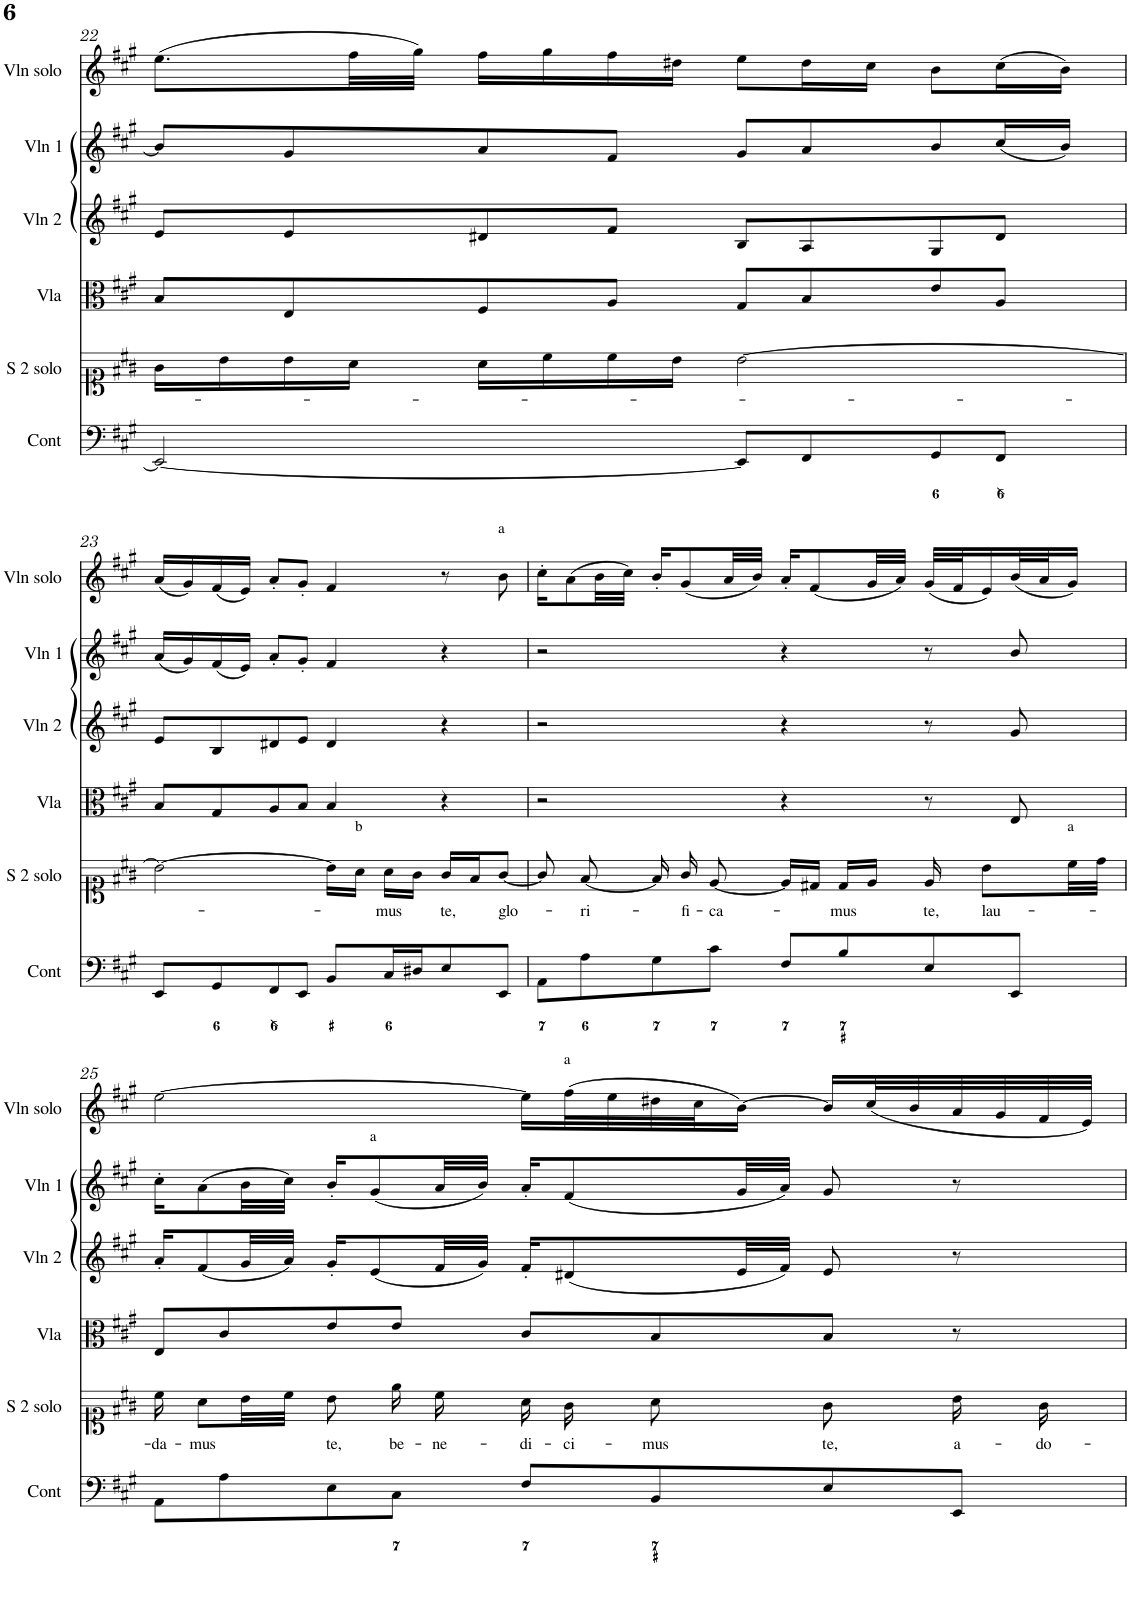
**kern	**kern	**text	**kern	**kern	**kern	**kern
*part6	*part5	*part5	*part4	*part3	*part2	*part1
*staff6	*staff5	*staff5	*staff4	*staff3	*staff2	*staff1
*I"Continuo	*I"Soprano 2 solo (sic)	*	*I"Viola	*I"Violin 2	*I"Violin 1	*I"Violin solo
*I'Cont	*I'S 2 solo	*	*I'Vla	*I'Vln 2	*I'Vln 1	*I'Vln solo
!!LO:PB:g=z
*clefF4	*clefC1	*	*clefC3	*clefG2	*clefG2	*clefG2
*k[f#c#g#]	*k[f#c#g#]	*	*k[f#c#g#]	*k[f#c#g#]	*k[f#c#g#]	*k[f#c#g#]
*M4/4	*M4/4	*	*M4/4	*M4/4	*M4/4	*M4/4
*met(c)	*met(c)	*	*met(c)	*met(c)	*met(c)	*met(c)
=22	=22	=22	=22	=22	=22	=22
2EE/_	16g#\LL	.	8B/L	8e/L	8b/L]	(8.ee\L
.	16b\	.	.	.	.	.
.	16b\	.	8E/	8e/	8g#/	.
.	16a\JJ	.	.	.	.	32ff#\LL
.	.	.	.	.	.	32gg#\JJJ)
.	16a\LL	.	8F#/	8d#X/	8a/	16ff#\LL
.	16cc#\	.	.	.	.	16gg#\
.	16cc#\	.	8A/J	8f#/J	8f#/J	16ff#\
.	16b\JJ	.	.	.	.	16dd#X\JJ
8EE/L]	[2b\	.	8G#/L	8B/L	8g#/L	8ee\L
8FF#/	.	.	8B/	8A/	8a/	16dd#\L
.	.	.	.	.	.	16cc#\JJ
8GG#/	.	.	8e/	8G#/	8b/	8b\L
8FF#/J	.	.	8A/J	8d#/J	(16cc#/L	(16cc#\L
.	.	.	.	.	16b/JJ)	16b\JJ)
!!LO:LB:g=z
=23	=23	=23	=23	=23	=23	=23
8EE/L	2b\_	.	8B/L	8e/L	(16a/LL	(16a/LL
.	.	.	.	.	16g#/)	16g#/)
8GG#/	.	.	8G#/	8B/	(16f#/	(16f#/
.	.	.	.	.	16e/JJ)	16e/JJ)
8FF#/	.	.	8A/	8d#X/	8a'/L	8a'/L
8EE/J	.	.	8B/J	8e/J	8g#'/J	8g#'/J
8BB/L	16b\LL]	.	4B/	4d#/	4f#/	4f#/
!	!LO:TX:a:t=b	!	!	!	!	!
.	16a\JJ	.	.	.	.	.
!	!	!LO:LY:b	!	!	!	!
16C#/L	16a\LL	-mus	.	.	.	.
16D#X/J	16g#\JJ	.	.	.	.	.
!	!	!LO:LY:b	!	!	!	!
8E/	16g#/LL	te,	4r	4r	4r	8r
.	16f#/J	.	.	.	.	.
!	!	!	!	!	!	!LO:TX:a:t=a
!	!	!LO:LY:b	!	!	!	!
8EE/J	[8g#/J	glo-	.	.	.	8b\
=24	=24	=24	=24	=24	=24	=24
8AA\L	8g#/]	.	2r	2r	2r	16cc#'\KL
.	.	.	.	.	.	(8a\
!	!	!LO:LY:b	!	!	!	!
8A\	[8f#/	-ri-	.	.	.	.
.	.	.	.	.	.	32b\LL
.	.	.	.	.	.	32cc#\JJJ)
8G#\	16f#/]	.	.	.	.	16b'/KL
!	!	!LO:LY:b	!	!	!	!
.	16g#/	-fi-	.	.	.	(8g#/
!	!	!LO:LY:b	!	!	!	!
8c#\J	[8e/	-ca-	.	.	.	.
.	.	.	.	.	.	32a/LL
.	.	.	.	.	.	32b/JJJ)
8F#/L	16e/LL]	.	4r	4r	4r	16a'/KL
.	16d#X/JJ	.	.	.	.	(8f#/
!	!	!LO:LY:b	!	!	!	!
8B/	16d#/LL	-mus	.	.	.	.
.	16e/JJ	.	.	.	.	32g#/LL
.	.	.	.	.	.	32a/JJJ)
!	!	!LO:LY:b	!	!	!	!
8E/	16e/	te,	8r	8r	8r	(32g#/LLL
.	.	.	.	.	.	32f#/J
!	!	!LO:LY:b	!	!	!	!
.	8b\L	lau-	.	.	.	16e/)
8EE/J	.	.	8E/	8g#/	8b/	(32b/L
.	.	.	.	.	.	32a/J
!	!LO:TX:a:t=a	!	!	!	!	!
.	32cc#\LL	.	.	.	.	16g#/JJ)
.	32dd\JJJ	.	.	.	.	.
!!LO:LB:g=z
=25	=25	=25	=25	=25	=25	=25
!	!	!LO:LY:b	!	!	!	!
8AA\L	16cc#\	-da-	8E/L	16a'/KL	16cc#'\KL	[2ee\
!	!	!LO:LY:b	!	!	!	!
.	8a\L	-mus	.	(8f#/	(8a\	.
8A\	.	.	8c#/	.	.	.
.	32b\LL	.	.	32g#/LL	32b\LL	.
.	32cc#\JJJ	.	.	32a/JJJ)	32cc#\JJJ)	.
!	!	!LO:LY:b	!	!	!	!
8E\	8b\	te,	8e/	16g#'/KL	16b'/KL	.
!	!	!	!	!	!LO:TX:a:t=a	!
.	.	.	.	(8e/	(8g#/	.
!	!	!LO:LY:b	!	!	!	!
8C#\J	16ee\	be-	8e/J	.	.	.
!	!	!LO:LY:b	!	!	!	!
.	16cc#\	-ne-	.	32f#/LL	32a/LL	.
.	.	.	.	32g#/JJJ)	32b/JJJ)	.
!	!	!LO:LY:b	!	!	!	!
8F#/L	16a\	-di-	8c#/L	16f#'/KL	16a'/KL	16ee\LL]
!	!	!	!	!	!	!LO:TX:a:t=a
!	!	!LO:LY:b	!	!	!	!
.	16g#\	-ci-	.	(8d#X/	(8f#/	(32ff#\L
.	.	.	.	.	.	32ee\
!	!	!LO:LY:b	!	!	!	!
8BB/	8a\	-mus	8B/	.	.	32dd#X\
.	.	.	.	.	.	32cc#\J
.	.	.	.	32e/LL	32g#/LL	[16b\JJ)
.	.	.	.	32f#/JJJ)	32a/JJJ)	.
!	!	!LO:LY:b	!	!	!	!
8E/	8g#\	te,	8B/J	8e/	8g#/	16b/LL]
.	.	.	.	.	.	(32cc#/L
.	.	.	.	.	.	32b/
!	!	!LO:LY:b	!	!	!	!
8EE/J	16b\	a-	8r	8r	8r	32a/
.	.	.	.	.	.	32g#/
!	!	!LO:LY:b	!	!	!	!
.	16g#\	-do-	.	.	.	32f#/
.	.	.	.	.	.	32e/JJJ)
=	=	=	=	=	=	=
*-	*-	*-	*-	*-	*-	*-
